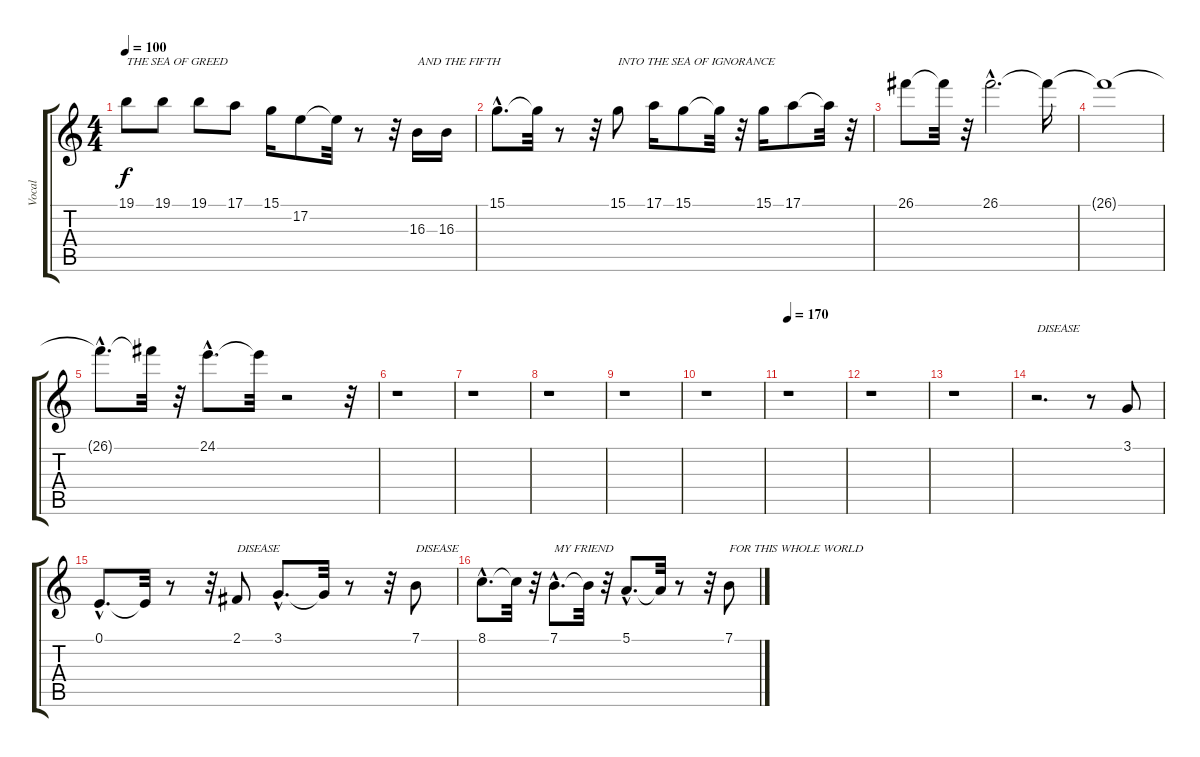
\track ("Vocal" "Vocal") {instrument synthvoice}
\staff {score tabs}
\tuning (E4 B3 G3 D3 A2 E2) {hide}
\ts (4 4)
\tempo 100
\clef g2
\ks c
19.1.8{txt "THE SEA OF GREED" dy f} 19.1.8 19.1.8 17.1.8 15.1.16 17.2.8 17.2{t}.32 r.8 r.32 16.3.16{txt "AND THE FIFTH"} 16.3.16 |
15.1{hac}.8{d} 15.1{t}.32 r.8 r.32 15.1.8{txt "INTO THE SEA OF IGNORANCE"} 17.1.16 15.1.8 15.1{t}.32 r.32 15.1.16 17.1.8 17.1{t}.32 r.32 |
26.1.8 26.1{t}.32 r.32 26.1{hac}.2{d} 26.1{t}.16 |
26.1{t}.1 |
26.1{hac t}.8{d} 26.1{t}.32 r.32 24.1{hac}.8{d} 24.1{t}.32 r.2 r.32 |
r.1 |
r.1 |
r.1 |
r.1 |
r.1 |
\tempo 170
r.1 |
r.1 |
r.1 |
r.2{d txt "DISEASE"} r.8 3.1.8 |
0.1{hac}.8{d} 0.1{t}.32 r.8 r.32 2.1.8{txt "DISEASE"} 3.1{hac}.8{d} 3.1{t}.32 r.8 r.32 7.1.8{txt "DISEASE"} |
8.1{hac}.8{d} 8.1{t}.32 r.32 7.1{hac}.8{d txt "MY FRIEND"} 7.1{t}.32 r.32 5.1{hac}.8{d} 5.1{t}.32 r.8 r.32 7.1.8{txt "FOR THIS WHOLE WORLD"}
